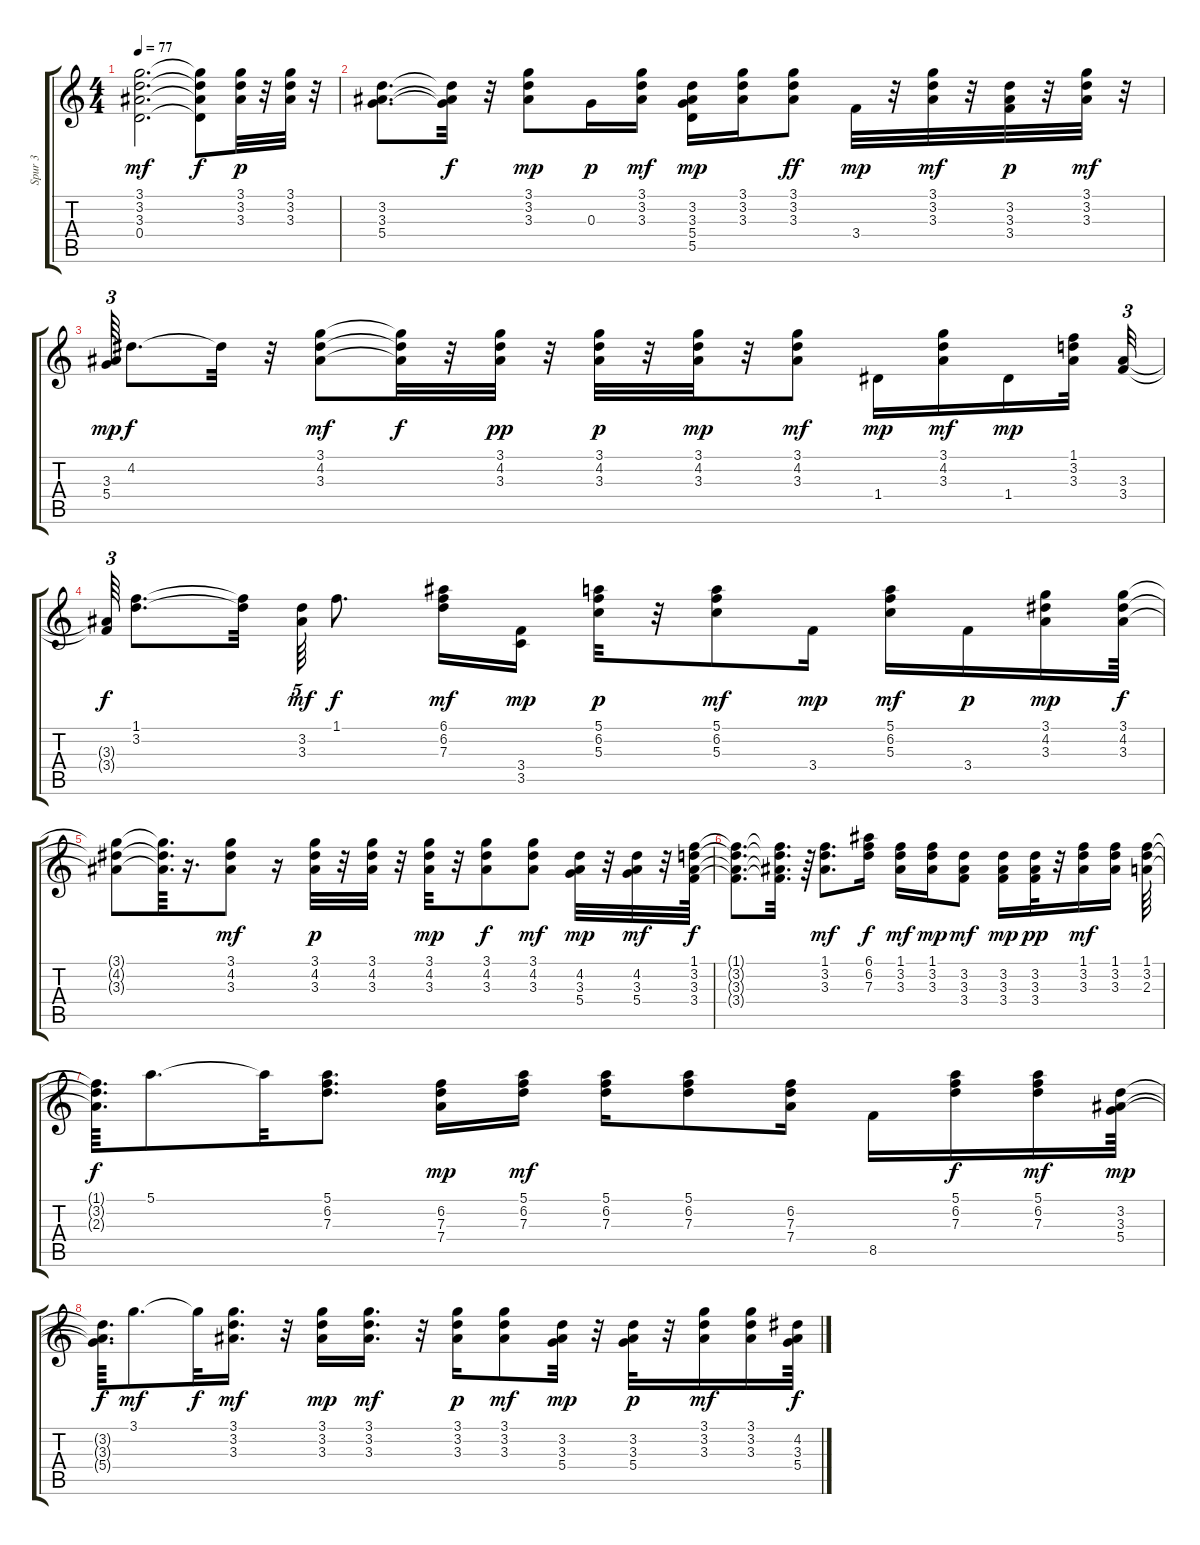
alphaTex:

\track ("Spur 3" "Spur 3") {instrument acousticguitarsteel}
\staff {score tabs}
\tuning (E4 B3 G3 D3 A2 E2) {hide}
\ts (4 4)
\tempo 77
\clef g2
\ks c
(3.1 3.2 3.3 0.4).2{d dy mf} (3.1{t} 3.2{t} 3.3{t} 0.4{t}).8{dy f} (3.1 3.2 3.3).32{dy p} r.32 (3.1 3.2 3.3).32 r.32 |
(3.2 3.3 5.4).8{d} (3.2{t} 3.3{t} 5.4{t}).32{dy f} r.32 (3.1 3.2 3.3).8{dy mp} 0.3.16{dy p} (3.1 3.2 3.3).16{dy mf} (3.2 3.3 5.4 5.5).16{dy mp} (3.1 3.2 3.3).16 (3.1 3.2 3.3).8{dy ff} 3.4.32{dy mp} r.32 (3.1 3.2 3.3).32{dy mf} r.32 (3.2 3.3 3.4).32{dy p} r.32 (3.1 3.2 3.3).32{dy mf} r.32 |
(3.3 5.4).64{tu (3 2) dy mp} 4.2.8{d dy f} 4.2{t}.32 r.32 (3.1 4.2 3.3).8{dy mf} (3.1{t} 4.2{t} 3.3{t}).32{dy f} r.32 (3.1 4.2 3.3).32{dy pp} r.32 (3.1 4.2 3.3).32{dy p} r.32 (3.1 4.2 3.3).32{dy mp} r.32 (3.1 4.2 3.3).8{dy mf} 1.4.16{dy mp} (3.1 4.2 3.3).16{dy mf} 1.4.16{dy mp} (1.1 3.2 3.3).32 (3.3 3.4).32{tu (3 2)} |
(3.3{t} 3.4{t}).64{tu (3 2) dy f} (1.1 3.2).8{d} (1.1{t} 3.2{t}).32 (3.2 3.3).64{tu (5 4) dy mf} 1.1.8{d dy f} (6.1 6.2 7.3).16{dy mf} (3.4 3.5).16{dy mp} (5.1 6.2 5.3).32{dy p} r.32 (5.1 6.2 5.3).8{dy mf} 3.4.16{dy mp} (5.1 6.2 5.3).16{dy mf} 3.4.16{dy p} (3.1 4.2 3.3).16{dy mp} (3.1 4.2 3.3).64{dy f} |
(3.1{t} 4.2{t} 3.3{t}).8 (3.1{t} 4.2{t} 3.3{t}).64{d} r.16{d} (3.1 4.2 3.3).8{dy mf} r.16 (3.1 4.2 3.3).32{dy p} r.32 (3.1 4.2 3.3).32 r.32 (3.1 4.2 3.3).32{dy mp} r.32 (3.1 4.2 3.3).8{dy f} (3.1 4.2 3.3).8{dy mf} (4.2 3.3 5.4).32{dy mp} r.32 (4.2 3.3 5.4).32{dy mf} r.32 (1.1 3.2 3.3 3.4).64{dy f} |
(1.1{t} 3.2{t} 3.3{t} 3.4{t}).8{d} (1.1{t} 3.2{t} 3.3{t} 3.4{t}).32{d} r.64 (1.1 3.2 3.3).8{d dy mf} (6.1 6.2 7.3).16{dy f} (1.1 3.2 3.3).16{dy mf} (1.1 3.2 3.3).16{dy mp} (3.2 3.3 3.4).8{dy mf} (3.2 3.3 3.4).16{dy mp} (3.2 3.3 3.4).32{dy pp} r.32 (1.1 3.2 3.3).16{dy mf} (1.1 3.2 3.3).16 (1.1 3.2 2.3).64 |
(1.1{t} 3.2{t} 2.3{t}).64{d dy f} 5.1.8{d} 5.1{t}.32 (5.1 6.2 7.3).8{d} (6.2 7.3 7.4).16{dy mp} (5.1 6.2 7.3).16{dy mf} (5.1 6.2 7.3).16 (5.1 6.2 7.3).8 (6.2 7.3 7.4).16 8.5.16 (5.1 6.2 7.3).16{dy f} (5.1 6.2 7.3).16{dy mf} (3.2 3.3 5.4).64{dy mp} |
(3.2{t} 3.3{t} 5.4{t}).64{d dy f} 3.1.8{d dy mf} 3.1{t}.32{dy f} (3.1 3.2 3.3).16{d dy mf} r.32 (3.1 3.2 3.3).16{dy mp} (3.1 3.2 3.3).16{d dy mf} r.32 (3.1 3.2 3.3).16{dy p} (3.1 3.2 3.3).8{dy mf} (3.2 3.3 5.4).32{dy mp} r.32 (3.2 3.3 5.4).32{dy p} r.32 (3.1 3.2 3.3).16{dy mf} (3.1 3.2 3.3).16 (4.2 3.3 5.4).64{dy f}
